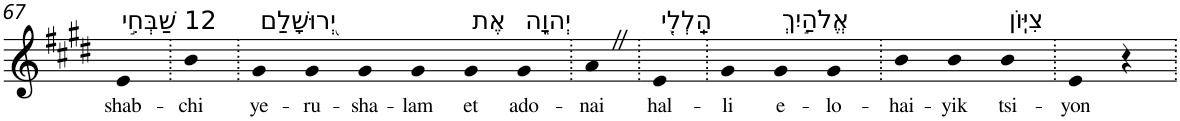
**kern	**text
*part1	*part1
*staff1	*staff1
*I"Piano	*
*I'Pno	*
!!LO:PB:g=z
*clefG2	*
*k[f#c#g#d#]	*
*E:	*
=67	=67
!LO:TX:a:t=12 שַׁבְּחִ֣י	!
!	!LO:LY:b
4e	shab-
=68.	=68.
!	!LO:LY:b
4b	-chi
=69.	=69.
!LO:TX:a:t=יְ֭רוּשָׁלִַם	!
!	!LO:LY:b
4g#	ye-
!	!LO:LY:b
4g#	-ru-
!	!LO:LY:b
4g#	-sha-
!	!LO:LY:b
4g#	-lam
!LO:TX:a:t=אֶת	!
!	!LO:LY:b
4g#	et
!LO:TX:a:t=יְהוָ֑ה	!
!	!LO:LY:b
4g#	ado-
=70.	=70.
!	!LO:LY:b
4aZ	-nai
=71.	=71.
!LO:TX:a:t=הַֽלְלִ֖י	!
!	!LO:LY:b
4e	hal-
=72.	=72.
!	!LO:LY:b
4g#	-li
!LO:TX:a:t=אֱלֹהַ֣יִךְ	!
!	!LO:LY:b
4g#	e-
!	!LO:LY:b
4g#	-lo-
=73.	=73.
!	!LO:LY:b
4b	-hai-
!	!LO:LY:b
4b	-yik
!LO:TX:a:t=צִיּֽוֹן	!
!	!LO:LY:b
4b	tsi-
=74.	=74.
!	!LO:LY:b
4e	-yon
4r	.
=.	=.
*-	*-
